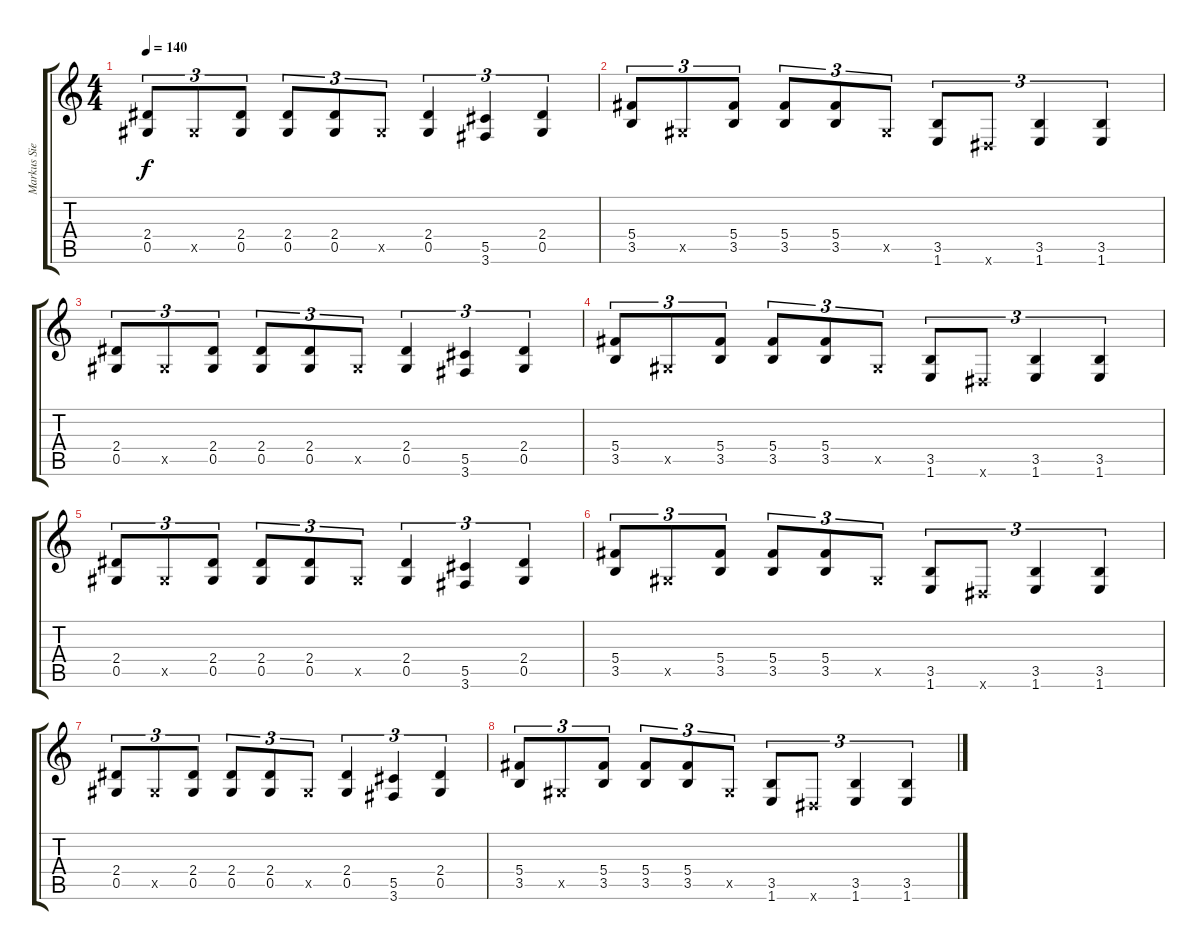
\track ("Markus Siepen" "Markus Sie") {instrument distortionguitar}
\staff {score tabs}
\tuning (Eb4 Bb3 Gb3 Db3 Ab2 Eb2) {hide}
\ts (4 4)
\tempo 140
\clef g2
\ks c
(2.4 0.5).8{tu (3 2) dy f} 0.5{x}.8{tu (3 2)} (2.4 0.5).8{tu (3 2)} (2.4 0.5).8{tu (3 2)} (2.4 0.5).8{tu (3 2)} 0.5{x}.8{tu (3 2)} (2.4 0.5).4{tu (3 2)} (5.5 3.6).4{tu (3 2)} (2.4 0.5).4{tu (3 2)} |
(5.4 3.5).8{tu (3 2)} 0.5{x}.8{tu (3 2)} (5.4 3.5).8{tu (3 2)} (5.4 3.5).8{tu (3 2)} (5.4 3.5).8{tu (3 2)} 0.5{x}.8{tu (3 2)} (3.5 1.6).8{tu (3 2)} 0.6{x}.8{tu (3 2)} (3.5 1.6).4{tu (3 2)} (3.5 1.6).4{tu (3 2)} |
(2.4 0.5).8{tu (3 2)} 0.5{x}.8{tu (3 2)} (2.4 0.5).8{tu (3 2)} (2.4 0.5).8{tu (3 2)} (2.4 0.5).8{tu (3 2)} 0.5{x}.8{tu (3 2)} (2.4 0.5).4{tu (3 2)} (5.5 3.6).4{tu (3 2)} (2.4 0.5).4{tu (3 2)} |
(5.4 3.5).8{tu (3 2)} 0.5{x}.8{tu (3 2)} (5.4 3.5).8{tu (3 2)} (5.4 3.5).8{tu (3 2)} (5.4 3.5).8{tu (3 2)} 0.5{x}.8{tu (3 2)} (3.5 1.6).8{tu (3 2)} 0.6{x}.8{tu (3 2)} (3.5 1.6).4{tu (3 2)} (3.5 1.6).4{tu (3 2)} |
(2.4 0.5).8{tu (3 2)} 0.5{x}.8{tu (3 2)} (2.4 0.5).8{tu (3 2)} (2.4 0.5).8{tu (3 2)} (2.4 0.5).8{tu (3 2)} 0.5{x}.8{tu (3 2)} (2.4 0.5).4{tu (3 2)} (5.5 3.6).4{tu (3 2)} (2.4 0.5).4{tu (3 2)} |
(5.4 3.5).8{tu (3 2)} 0.5{x}.8{tu (3 2)} (5.4 3.5).8{tu (3 2)} (5.4 3.5).8{tu (3 2)} (5.4 3.5).8{tu (3 2)} 0.5{x}.8{tu (3 2)} (3.5 1.6).8{tu (3 2)} 0.6{x}.8{tu (3 2)} (3.5 1.6).4{tu (3 2)} (3.5 1.6).4{tu (3 2)} |
(2.4 0.5).8{tu (3 2)} 0.5{x}.8{tu (3 2)} (2.4 0.5).8{tu (3 2)} (2.4 0.5).8{tu (3 2)} (2.4 0.5).8{tu (3 2)} 0.5{x}.8{tu (3 2)} (2.4 0.5).4{tu (3 2)} (5.5 3.6).4{tu (3 2)} (2.4 0.5).4{tu (3 2)} |
(5.4 3.5).8{tu (3 2)} 0.5{x}.8{tu (3 2)} (5.4 3.5).8{tu (3 2)} (5.4 3.5).8{tu (3 2)} (5.4 3.5).8{tu (3 2)} 0.5{x}.8{tu (3 2)} (3.5 1.6).8{tu (3 2)} 0.6{x}.8{tu (3 2)} (3.5 1.6).4{tu (3 2)} (3.5 1.6).4{tu (3 2)}
